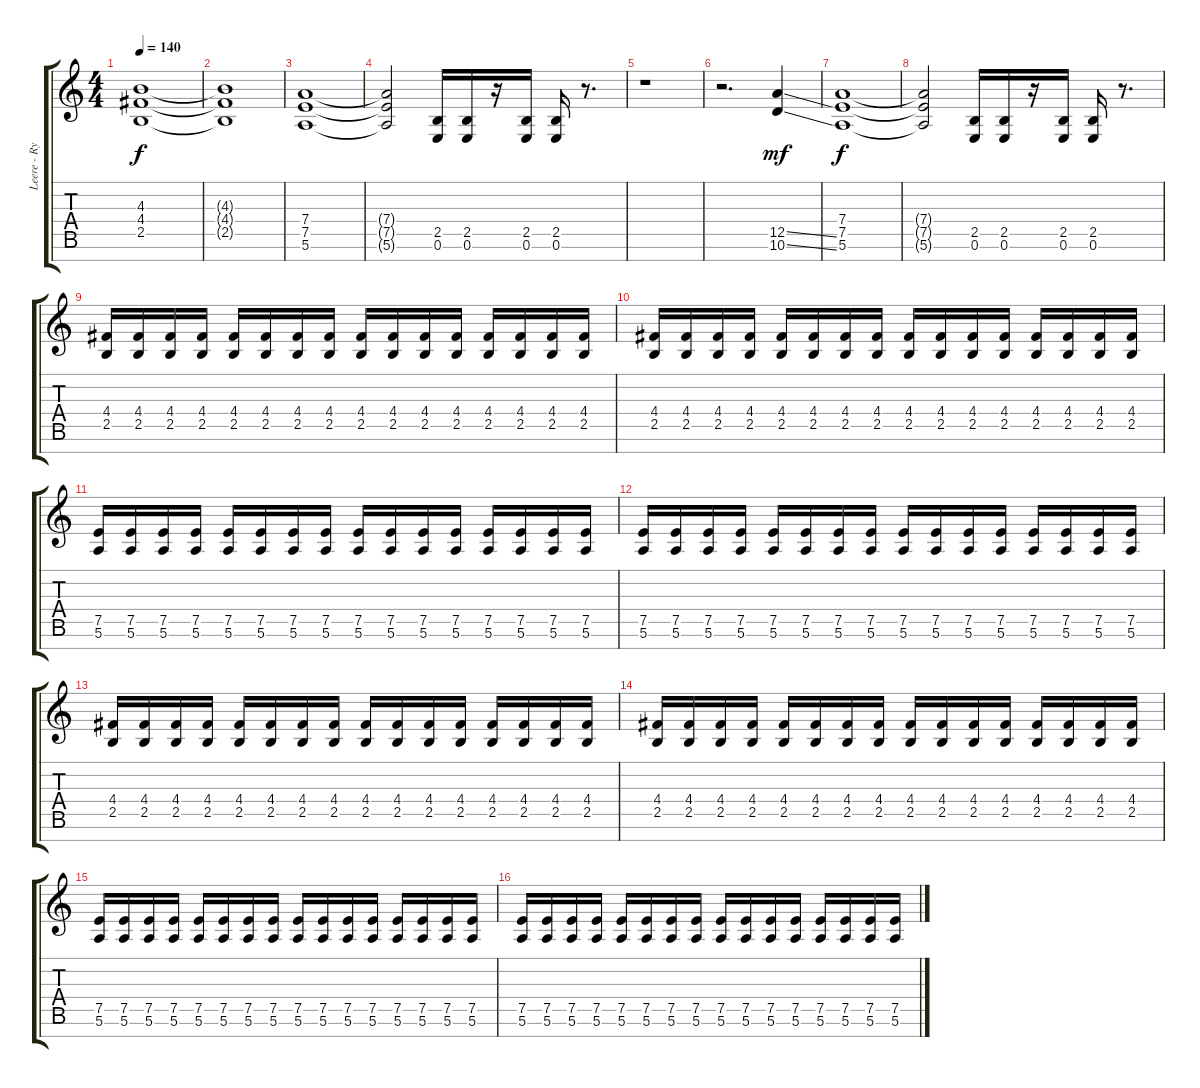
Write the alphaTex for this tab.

\track ("Leere - Rythm Guitar" "Leere - Ry") {instrument distortionguitar}
\staff {score tabs}
\tuning (E4 B3 G3 D3 A2 E2 B1) {hide}
\ts (4 4)
\tempo 140
\clef g2
\ks c
(4.3 4.4 2.5).1{dy f} |
(4.3{t} 4.4{t} 2.5{t}).1 |
(7.4 7.5 5.6).1 |
(7.4{t} 7.5{t} 5.6{t}).2 (2.5 0.6).16 (2.5 0.6).16 r.16 (2.5 0.6).16 (2.5 0.6).16 r.8{d} |
r.1 |
r.2{d} (12.5{ss} 10.6{ss}).4{dy mf} |
(7.4 7.5 5.6).1{dy f} |
(7.4{t} 7.5{t} 5.6{t}).2 (2.5 0.6).16 (2.5 0.6).16 r.16 (2.5 0.6).16 (2.5 0.6).16 r.8{d} |
(4.4 2.5).16 (4.4 2.5).16 (4.4 2.5).16 (4.4 2.5).16 (4.4 2.5).16 (4.4 2.5).16 (4.4 2.5).16 (4.4 2.5).16 (4.4 2.5).16 (4.4 2.5).16 (4.4 2.5).16 (4.4 2.5).16 (4.4 2.5).16 (4.4 2.5).16 (4.4 2.5).16 (4.4 2.5).16 |
(4.4 2.5).16 (4.4 2.5).16 (4.4 2.5).16 (4.4 2.5).16 (4.4 2.5).16 (4.4 2.5).16 (4.4 2.5).16 (4.4 2.5).16 (4.4 2.5).16 (4.4 2.5).16 (4.4 2.5).16 (4.4 2.5).16 (4.4 2.5).16 (4.4 2.5).16 (4.4 2.5).16 (4.4 2.5).16 |
(7.5 5.6).16 (7.5 5.6).16 (7.5 5.6).16 (7.5 5.6).16 (7.5 5.6).16 (7.5 5.6).16 (7.5 5.6).16 (7.5 5.6).16 (7.5 5.6).16 (7.5 5.6).16 (7.5 5.6).16 (7.5 5.6).16 (7.5 5.6).16 (7.5 5.6).16 (7.5 5.6).16 (7.5 5.6).16 |
(7.5 5.6).16 (7.5 5.6).16 (7.5 5.6).16 (7.5 5.6).16 (7.5 5.6).16 (7.5 5.6).16 (7.5 5.6).16 (7.5 5.6).16 (7.5 5.6).16 (7.5 5.6).16 (7.5 5.6).16 (7.5 5.6).16 (7.5 5.6).16 (7.5 5.6).16 (7.5 5.6).16 (7.5 5.6).16 |
(4.4 2.5).16 (4.4 2.5).16 (4.4 2.5).16 (4.4 2.5).16 (4.4 2.5).16 (4.4 2.5).16 (4.4 2.5).16 (4.4 2.5).16 (4.4 2.5).16 (4.4 2.5).16 (4.4 2.5).16 (4.4 2.5).16 (4.4 2.5).16 (4.4 2.5).16 (4.4 2.5).16 (4.4 2.5).16 |
(4.4 2.5).16 (4.4 2.5).16 (4.4 2.5).16 (4.4 2.5).16 (4.4 2.5).16 (4.4 2.5).16 (4.4 2.5).16 (4.4 2.5).16 (4.4 2.5).16 (4.4 2.5).16 (4.4 2.5).16 (4.4 2.5).16 (4.4 2.5).16 (4.4 2.5).16 (4.4 2.5).16 (4.4 2.5).16 |
(7.5 5.6).16 (7.5 5.6).16 (7.5 5.6).16 (7.5 5.6).16 (7.5 5.6).16 (7.5 5.6).16 (7.5 5.6).16 (7.5 5.6).16 (7.5 5.6).16 (7.5 5.6).16 (7.5 5.6).16 (7.5 5.6).16 (7.5 5.6).16 (7.5 5.6).16 (7.5 5.6).16 (7.5 5.6).16 |
(7.5 5.6).16 (7.5 5.6).16 (7.5 5.6).16 (7.5 5.6).16 (7.5 5.6).16 (7.5 5.6).16 (7.5 5.6).16 (7.5 5.6).16 (7.5 5.6).16 (7.5 5.6).16 (7.5 5.6).16 (7.5 5.6).16 (7.5 5.6).16 (7.5 5.6).16 (7.5 5.6).16 (7.5 5.6).16
